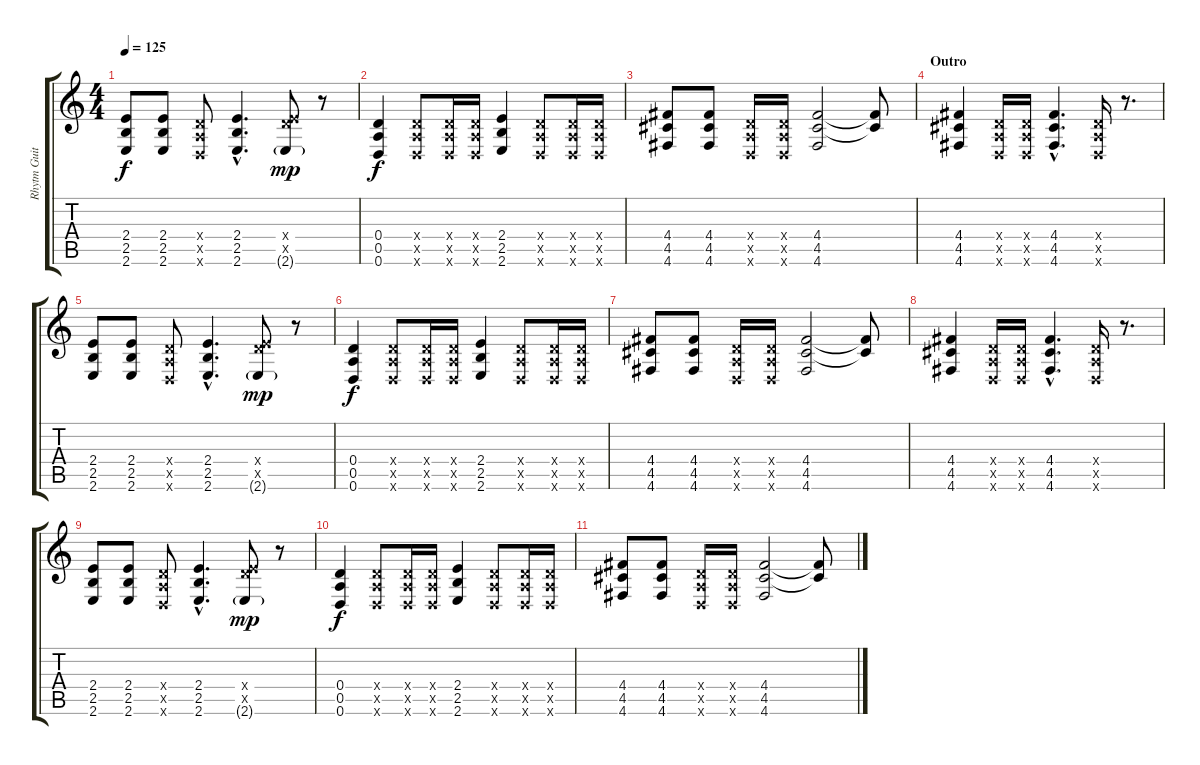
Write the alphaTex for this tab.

\track ("Rhytm Guitar" "Rhytm Guit") {instrument overdrivenguitar}
\staff {score tabs}
\tuning (E4 B3 G3 D3 A2 D2) {hide}
\ts (4 4)
\tempo 125
\clef g2
\ks c
(2.4 2.5 2.6).8{dy f} (2.4 2.5 2.6).8 (0.4{x} 0.5{x} 0.6{x}).8 (2.4{hac} 2.5{hac} 2.6{hac}).4{d} (0.4{x} 7.5{x} 2.6{g}).8{dy mp} r.8 |
(0.4 0.5 0.6).4{dy f} (0.4{x} 0.5{x} 0.6{x}).8 (0.4{x} 0.5{x} 0.6{x}).16 (0.4{x} 0.5{x} 0.6{x}).16 (2.4 2.5 2.6).4 (0.4{x} 0.5{x} 0.6{x}).8 (0.4{x} 0.5{x} 0.6{x}).16 (0.4{x} 0.5{x} 0.6{x}).16 |
(4.4 4.5 4.6).8 (4.4 4.5 4.6).8 (0.4{x} 0.5{x} 0.6{x}).16 (0.4{x} 0.5{x} 0.6{x}).16 (4.4 4.5 4.6).2 (4.4{t} 4.5{t}).8 |
\section ("" "Outro")
(4.4 4.5 4.6).4 (0.4{x} 0.5{x} 0.6{x}).16 (0.4{x} 0.5{x} 0.6{x}).16 (4.4{hac} 4.5{hac} 4.6{hac}).4{d} (0.4{x} 0.5{x} 0.6{x}).16 r.8{d} |
(2.4 2.5 2.6).8 (2.4 2.5 2.6).8 (0.4{x} 0.5{x} 0.6{x}).8 (2.4{hac} 2.5{hac} 2.6{hac}).4{d} (0.4{x} 7.5{x} 2.6{g}).8{dy mp} r.8 |
(0.4 0.5 0.6).4{dy f} (0.4{x} 0.5{x} 0.6{x}).8 (0.4{x} 0.5{x} 0.6{x}).16 (0.4{x} 0.5{x} 0.6{x}).16 (2.4 2.5 2.6).4 (0.4{x} 0.5{x} 0.6{x}).8 (0.4{x} 0.5{x} 0.6{x}).16 (0.4{x} 0.5{x} 0.6{x}).16 |
(4.4 4.5 4.6).8 (4.4 4.5 4.6).8 (0.4{x} 0.5{x} 0.6{x}).16 (0.4{x} 0.5{x} 0.6{x}).16 (4.4 4.5 4.6).2 (4.4{t} 4.5{t}).8 |
(4.4 4.5 4.6).4 (0.4{x} 0.5{x} 0.6{x}).16 (0.4{x} 0.5{x} 0.6{x}).16 (4.4{hac} 4.5{hac} 4.6{hac}).4{d} (0.4{x} 0.5{x} 0.6{x}).16 r.8{d} |
(2.4 2.5 2.6).8 (2.4 2.5 2.6).8 (0.4{x} 0.5{x} 0.6{x}).8 (2.4{hac} 2.5{hac} 2.6{hac}).4{d} (0.4{x} 7.5{x} 2.6{g}).8{dy mp} r.8 |
(0.4 0.5 0.6).4{dy f} (0.4{x} 0.5{x} 0.6{x}).8 (0.4{x} 0.5{x} 0.6{x}).16 (0.4{x} 0.5{x} 0.6{x}).16 (2.4 2.5 2.6).4 (0.4{x} 0.5{x} 0.6{x}).8 (0.4{x} 0.5{x} 0.6{x}).16 (0.4{x} 0.5{x} 0.6{x}).16 |
(4.4 4.5 4.6).8 (4.4 4.5 4.6).8 (0.4{x} 0.5{x} 0.6{x}).16 (0.4{x} 0.5{x} 0.6{x}).16 (4.4 4.5 4.6).2 (4.4{t} 4.5{t}).8
